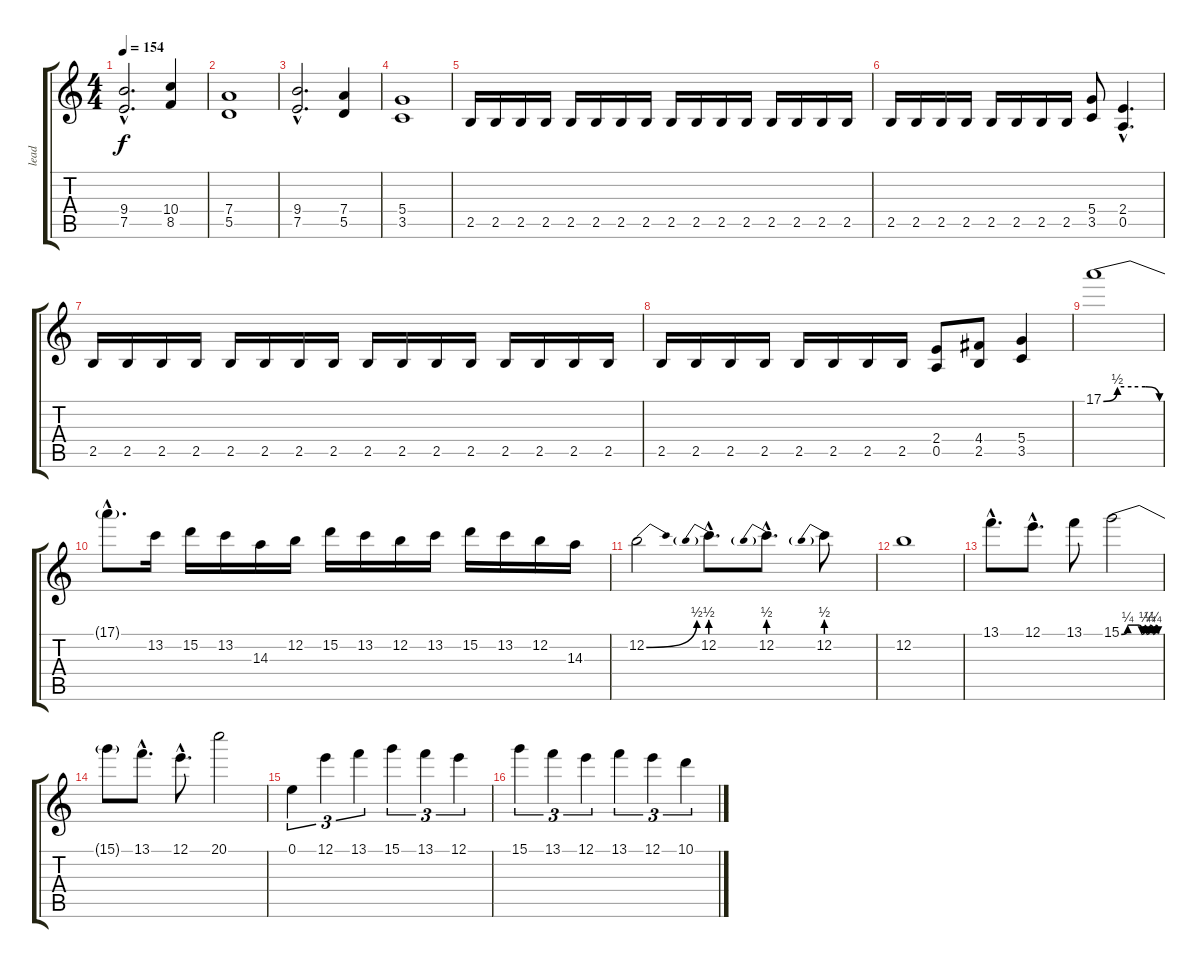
\track ("lead" "lead") {instrument distortionguitar}
\staff {score tabs}
\tuning (E4 B3 G3 D3 A2 E2) {hide}
\ts (4 4)
\tempo 154
\clef g2
\ks c
(9.4{hac} 7.5{hac}).2{d dy f} (10.4 8.5).4 |
(7.4 5.5).1 |
(9.4{hac} 7.5{hac}).2{d} (7.4 5.5).4 |
(5.4 3.5).1 |
2.5.16 2.5.16 2.5.16 2.5.16 2.5.16 2.5.16 2.5.16 2.5.16 2.5.16 2.5.16 2.5.16 2.5.16 2.5.16 2.5.16 2.5.16 2.5.16 |
2.5.16 2.5.16 2.5.16 2.5.16 2.5.16 2.5.16 2.5.16 2.5.16 (5.4 3.5).8 (2.4{hac} 0.5{hac}).4{d} |
2.5.16 2.5.16 2.5.16 2.5.16 2.5.16 2.5.16 2.5.16 2.5.16 2.5.16 2.5.16 2.5.16 2.5.16 2.5.16 2.5.16 2.5.16 2.5.16 |
2.5.16 2.5.16 2.5.16 2.5.16 2.5.16 2.5.16 2.5.16 2.5.16 (2.4 0.5).8 (4.4 2.5).8 (5.4 3.5).4 |
17.1{be (custom 0 0 15 2 30 2 45 2 60 0)}.1 |
17.1{hac t}.8{d} 13.2.16 15.2.16 13.2.16 14.3.16 12.2.16 15.2.16 13.2.16 12.2.16 13.2.16 15.2.16 13.2.16 12.2.16 14.3.16 |
12.2{be (bend 0 0 60 2)}.2 12.2{be (prebend 0 2 60 2) hac}.8{d} 12.2{be (prebend 0 2 60 2) hac}.8{d} 12.2{be (prebend 0 2 60 2)}.8 |
12.2.1 |
13.1{hac}.8{d} 12.1{hac}.8{d} 13.1.8 15.1{be (custom 0 0 10 1 20 1 28 1 32 0 37 1 40 0 45 1 50 0 54 1 58 0 60 0)}.2 |
15.1{t}.8 13.1{hac}.8{d} 12.1{hac}.8{d} 20.1.2 |
0.1.4{tu (3 2)} 12.1.4{tu (3 2)} 13.1.4{tu (3 2)} 15.1.4{tu (3 2)} 13.1.4{tu (3 2)} 12.1.4{tu (3 2)} |
15.1.4{tu (3 2)} 13.1.4{tu (3 2)} 12.1.4{tu (3 2)} 13.1.4{tu (3 2)} 12.1.4{tu (3 2)} 10.1.4{tu (3 2)}
